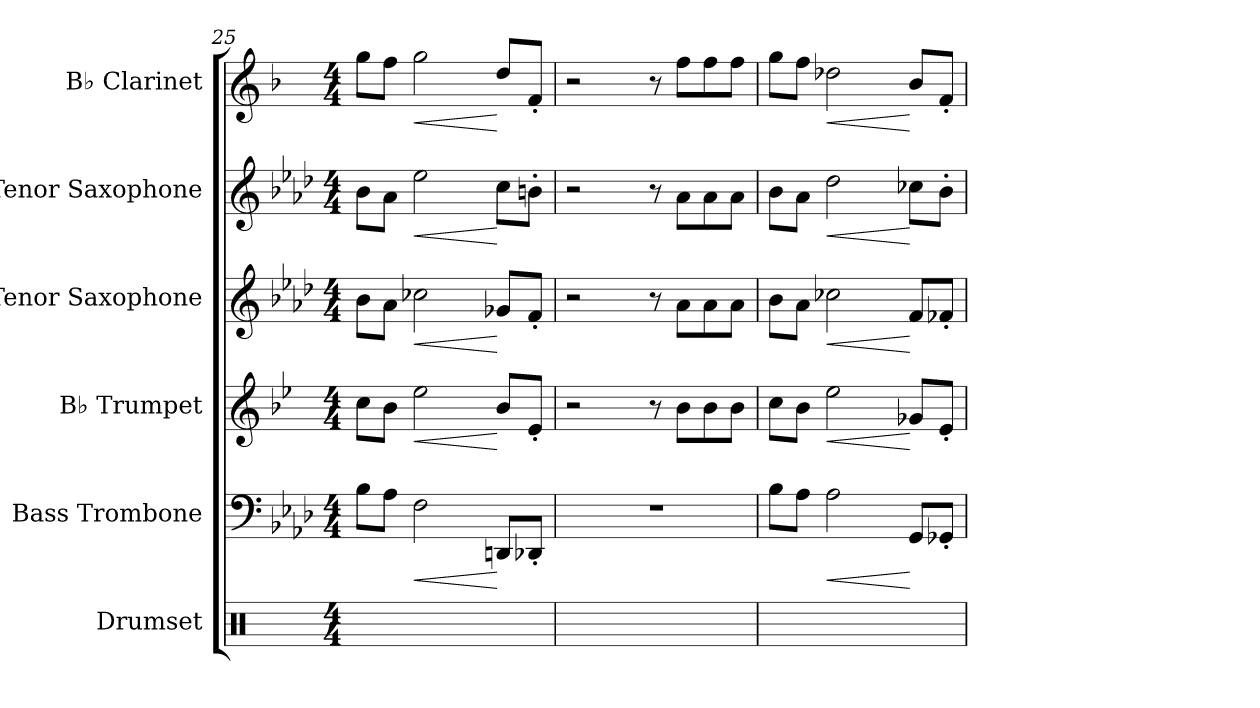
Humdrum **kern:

**kern	**kern	**dynam	**kern	**dynam	**kern	**dynam	**kern	**dynam	**kern	**dynam
*part6	*part5	*part5	*part4	*part4	*part3	*part3	*part2	*part2	*part1	*part1
*staff6	*staff5	*staff5	*staff4	*staff4	*staff3	*staff3	*staff2	*staff2	*staff1	*staff1
*I"Drumset	*I"Bass Trombone	*	*I"B♭ Trumpet	*	*I"Tenor Saxophone	*	*I"Tenor Saxophone	*	*I"B♭ Clarinet	*
*I'D. Set	*I'B. Tbn.	*	*I'B♭ Tpt.	*	*I'T. Sax.	*	*I'T. Sax.	*	*I'B♭ Cl.	*
*clefX	*clefF4	*	*clefG2	*	*clefG2	*	*clefG2	*	*clefG2	*
*	*	*	*ITrd1c2	*	*ITrd8c14	*	*ITrd8c14	*	*ITrd5c9	*
*k[]	*k[b-e-a-d-]	*	*k[b-e-a-d-]	*	*k[b-e-a-d-]	*	*k[b-e-a-d-]	*	*k[b-e-a-d-]	*
*M4/4	*M4/4	*	*M4/4	*	*M4/4	*	*M4/4	*	*M4/4	*
=25	=25	=25	=25	=25	=25	=25	=25	=25	=25	=25
4R	8B-\L	.	8b-\L	.	8B-\L	.	8B-\L	.	8b-\L	.
.	8A-\J	.	8a-\J	.	8A-\J	.	8A-\J	.	8a-\J	.
!	!	!LO:HP:b	!	!LO:HP:b	!	!LO:HP:b	!	!LO:HP:b	!	!LO:HP:b
4R	2F\	<	2dd-\	<	2c-X\	<	2e-\	<	2b-\	<
4R	.	.	.	.	.	.	.	.	.	.
4R	8DDn/L	[	8a-/L	[	8G-X/L	[	8c\L	[	8f/L	[
.	8DD-X'/J	.	8d-'/J	.	8F'/J	.	8Bn'\J	.	8A-'/J	.
=26	=26	=26	=26	=26	=26	=26	=26	=26	=26	=26
4R	1r	.	2r	.	2r	.	2r	.	2r	.
4R	.	.	.	.	.	.	.	.	.	.
4R	.	.	8r	.	8r	.	8r	.	8r	.
.	.	.	8a-\L	.	8A-\L	.	8A-\L	.	8a-\L	.
4R	.	.	8a-\	.	8A-\	.	8A-\	.	8a-\	.
.	.	.	8a-\J	.	8A-\J	.	8A-\J	.	8a-\J	.
=27	=27	=27	=27	=27	=27	=27	=27	=27	=27	=27
4R	8B-\L	.	8b-\L	.	8B-\L	.	8B-\L	.	8b-\L	.
.	8A-\J	.	8a-\J	.	8A-\J	.	8A-\J	.	8a-\J	.
!	!	!LO:HP:b	!	!LO:HP:b	!	!LO:HP:b	!	!LO:HP:b	!	!LO:HP:b
4R	2A-\	<	2dd-\	<	2c-X\	<	2d-\	<	2f-X\	<
4R	.	.	.	.	.	.	.	.	.	.
4R	8GG/L	[	8f-X/L	[	8F/L	[	8c-X\L	[	8d-/L	[
.	8GG-X'/J	.	8d-'/J	.	8F-X'/J	.	8B-'\J	.	8A-'/J	.
=	=	=	=	=	=	=	=	=	=	=
*-	*-	*-	*-	*-	*-	*-	*-	*-	*-	*-
